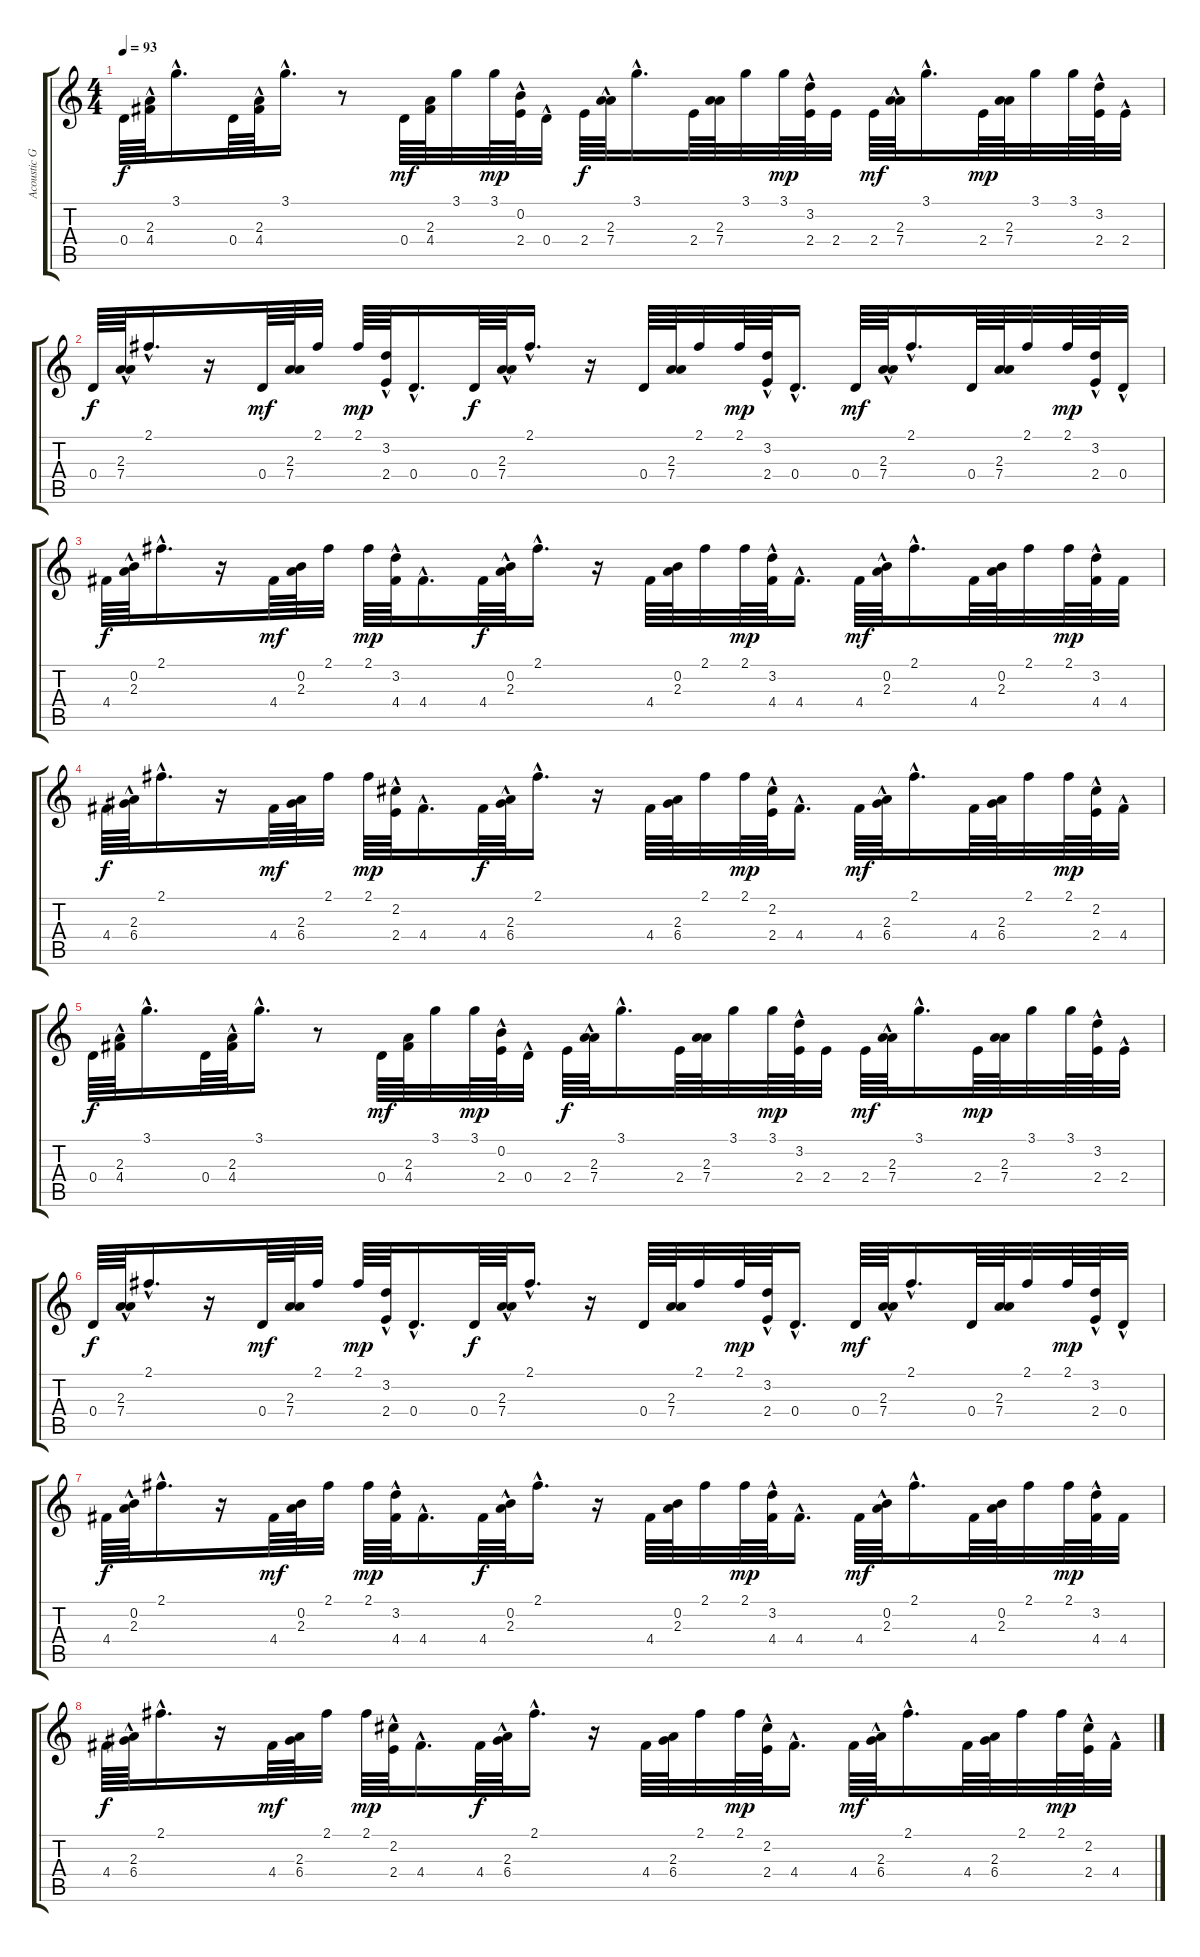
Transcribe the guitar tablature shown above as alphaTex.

\track ("Acoustic Guitar" "Acoustic G") {instrument acousticguitarsteel}
\staff {score tabs}
\tuning (E4 B3 G3 D3 A2 E2) {hide}
\ts (4 4)
\tempo 93
\clef g2
\ks c
0.4.64{dy f} (2.3{hac} 4.4{hac}).64 3.1{hac}.16{d} 0.4.64 (2.3{hac} 4.4{hac}).64 3.1{hac}.16{d} r.8 0.4.64{dy mf} (2.3 4.4).64 3.1.32 3.1.64{dy mp} (0.2{hac} 2.4{hac}).64 0.4{hac}.32 2.4.64{dy f} (2.3{hac} 7.4{hac}).64 3.1{hac}.16{d} 2.4.64 (2.3 7.4).64 3.1.32 3.1.64{dy mp} (3.2{hac} 2.4{hac}).64 2.4.32 2.4.64{dy mf} (2.3{hac} 7.4{hac}).64 3.1{hac}.16{d} 2.4.64{dy mp} (2.3 7.4).64 3.1.32 3.1.64 (3.2{hac} 2.4{hac}).64 2.4{hac}.32 |
0.4.64{dy f} (2.3{hac} 7.4{hac}).64 2.1{hac}.16{d} r.16 0.4.64{dy mf} (2.3 7.4).64 2.1.32 2.1.64{dy mp} (3.2{hac} 2.4{hac}).64 0.4{hac}.16{d} 0.4.64{dy f} (2.3{hac} 7.4{hac}).64 2.1{hac}.16{d} r.16 0.4.64 (2.3 7.4).64 2.1.32 2.1.64{dy mp} (3.2{hac} 2.4{hac}).64 0.4{hac}.16{d} 0.4.64{dy mf} (2.3{hac} 7.4{hac}).64 2.1{hac}.16{d} 0.4.64 (2.3 7.4).64 2.1.32 2.1.64{dy mp} (3.2{hac} 2.4{hac}).64 0.4{hac}.32 |
4.4.64{dy f} (0.2{hac} 2.3{hac}).64 2.1{hac}.16{d} r.16 4.4.64{dy mf} (0.2 2.3).64 2.1.32 2.1.64{dy mp} (3.2{hac} 4.4{hac}).64 4.4{hac}.16{d} 4.4.64{dy f} (0.2{hac} 2.3{hac}).64 2.1{hac}.16{d} r.16 4.4.64 (0.2 2.3).64 2.1.32 2.1.64{dy mp} (3.2{hac} 4.4{hac}).64 4.4{hac}.16{d} 4.4.64{dy mf} (0.2{hac} 2.3{hac}).64 2.1{hac}.16{d} 4.4.64 (0.2 2.3).64 2.1.32 2.1.64{dy mp} (3.2{hac} 4.4{hac}).64 4.4.32 |
4.4.64{dy f} (2.3{hac} 6.4{hac}).64 2.1{hac}.16{d} r.16 4.4.64{dy mf} (2.3 6.4).64 2.1.32 2.1.64{dy mp} (2.2{hac} 2.4{hac}).64 4.4{hac}.16{d} 4.4.64{dy f} (2.3{hac} 6.4{hac}).64 2.1{hac}.16{d} r.16 4.4.64 (2.3 6.4).64 2.1.32 2.1.64{dy mp} (2.2{hac} 2.4{hac}).64 4.4{hac}.16{d} 4.4.64{dy mf} (2.3{hac} 6.4{hac}).64 2.1{hac}.16{d} 4.4.64 (2.3 6.4).64 2.1.32 2.1.64{dy mp} (2.2{hac} 2.4{hac}).64 4.4{hac}.32 |
0.4.64{dy f} (2.3{hac} 4.4{hac}).64 3.1{hac}.16{d} 0.4.64 (2.3{hac} 4.4{hac}).64 3.1{hac}.16{d} r.8 0.4.64{dy mf} (2.3 4.4).64 3.1.32 3.1.64{dy mp} (0.2{hac} 2.4{hac}).64 0.4{hac}.32 2.4.64{dy f} (2.3{hac} 7.4{hac}).64 3.1{hac}.16{d} 2.4.64 (2.3 7.4).64 3.1.32 3.1.64{dy mp} (3.2{hac} 2.4{hac}).64 2.4.32 2.4.64{dy mf} (2.3{hac} 7.4{hac}).64 3.1{hac}.16{d} 2.4.64{dy mp} (2.3 7.4).64 3.1.32 3.1.64 (3.2{hac} 2.4{hac}).64 2.4{hac}.32 |
0.4.64{dy f} (2.3{hac} 7.4{hac}).64 2.1{hac}.16{d} r.16 0.4.64{dy mf} (2.3 7.4).64 2.1.32 2.1.64{dy mp} (3.2{hac} 2.4{hac}).64 0.4{hac}.16{d} 0.4.64{dy f} (2.3{hac} 7.4{hac}).64 2.1{hac}.16{d} r.16 0.4.64 (2.3 7.4).64 2.1.32 2.1.64{dy mp} (3.2{hac} 2.4{hac}).64 0.4{hac}.16{d} 0.4.64{dy mf} (2.3{hac} 7.4{hac}).64 2.1{hac}.16{d} 0.4.64 (2.3 7.4).64 2.1.32 2.1.64{dy mp} (3.2{hac} 2.4{hac}).64 0.4{hac}.32 |
4.4.64{dy f} (0.2{hac} 2.3{hac}).64 2.1{hac}.16{d} r.16 4.4.64{dy mf} (0.2 2.3).64 2.1.32 2.1.64{dy mp} (3.2{hac} 4.4{hac}).64 4.4{hac}.16{d} 4.4.64{dy f} (0.2{hac} 2.3{hac}).64 2.1{hac}.16{d} r.16 4.4.64 (0.2 2.3).64 2.1.32 2.1.64{dy mp} (3.2{hac} 4.4{hac}).64 4.4{hac}.16{d} 4.4.64{dy mf} (0.2{hac} 2.3{hac}).64 2.1{hac}.16{d} 4.4.64 (0.2 2.3).64 2.1.32 2.1.64{dy mp} (3.2{hac} 4.4{hac}).64 4.4.32 |
4.4.64{dy f} (2.3{hac} 6.4{hac}).64 2.1{hac}.16{d} r.16 4.4.64{dy mf} (2.3 6.4).64 2.1.32 2.1.64{dy mp} (2.2{hac} 2.4{hac}).64 4.4{hac}.16{d} 4.4.64{dy f} (2.3{hac} 6.4{hac}).64 2.1{hac}.16{d} r.16 4.4.64 (2.3 6.4).64 2.1.32 2.1.64{dy mp} (2.2{hac} 2.4{hac}).64 4.4{hac}.16{d} 4.4.64{dy mf} (2.3{hac} 6.4{hac}).64 2.1{hac}.16{d} 4.4.64 (2.3 6.4).64 2.1.32 2.1.64{dy mp} (2.2{hac} 2.4{hac}).64 4.4{hac}.32
